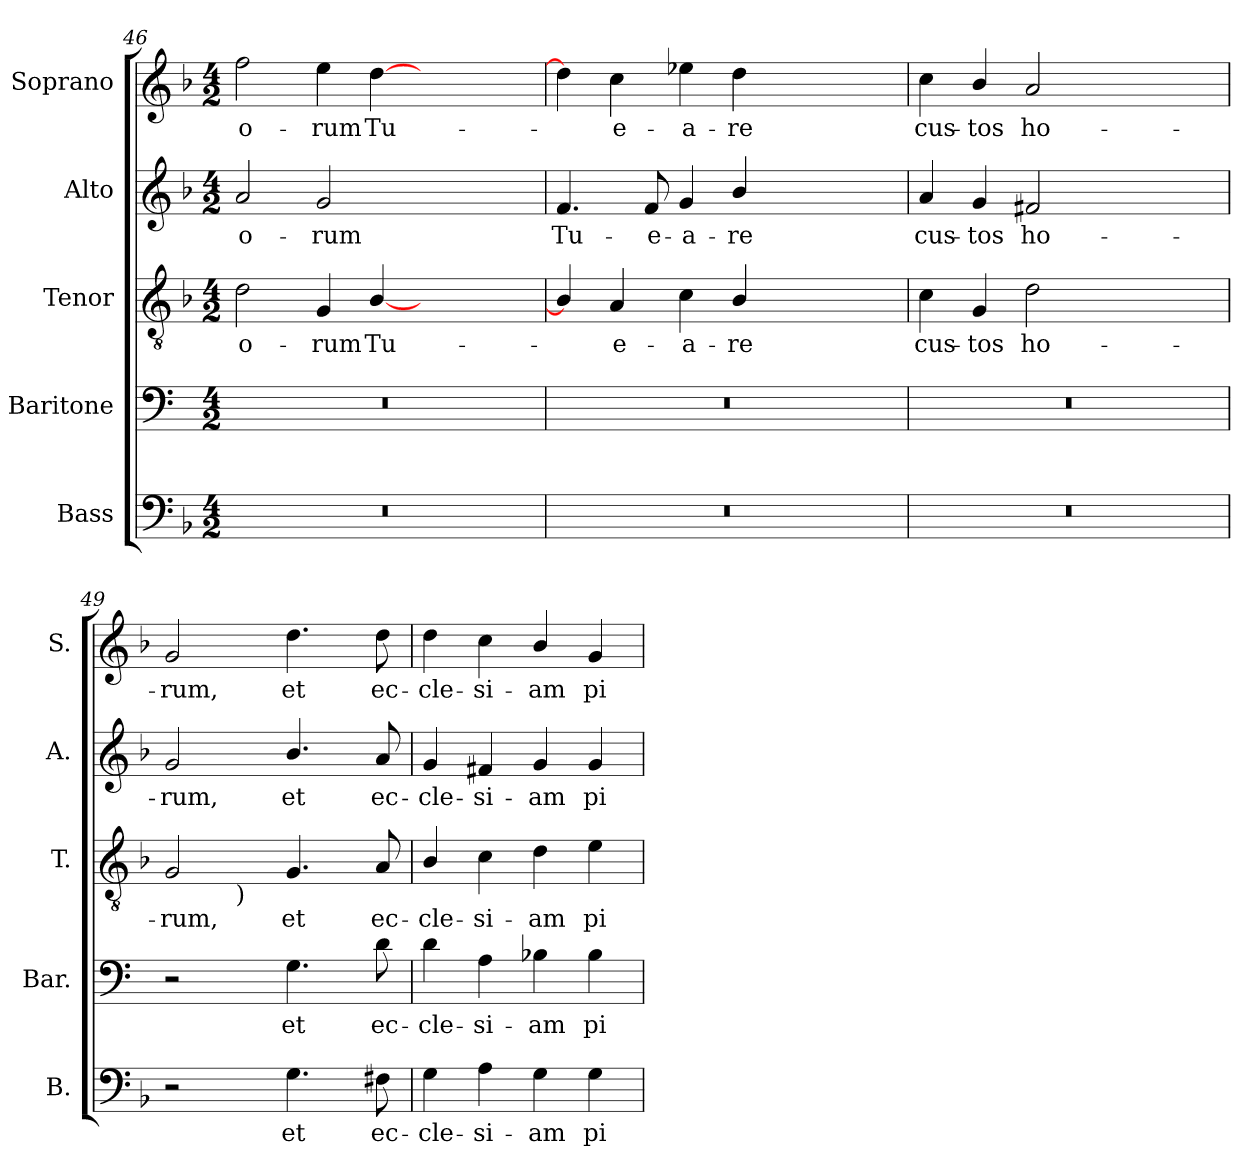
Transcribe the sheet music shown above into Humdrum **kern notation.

**kern	**text	**kern	**text	**kern	**text	**kern	**text	**kern	**text
*part5	*part5	*part4	*part4	*part3	*part3	*part2	*part2	*part1	*part1
*staff5	*staff5	*staff4	*staff4	*staff3	*staff3	*staff2	*staff2	*staff1	*staff1
*I"Bass	*	*I"Baritone	*	*I"Tenor	*	*I"Alto	*	*I"Soprano	*
*I'B.	*	*I'Bar.	*	*I'T.	*	*I'A.	*	*I'S.	*
*clefF4	*	*clefF4	*	*clefGv2	*	*clefG2	*	*clefG2	*
*	*	*	*	*ITrd7c12	*	*	*	*	*
*k[b-]	*	*k[]	*	*k[b-]	*	*k[b-]	*	*k[b-]	*
*F:	*	*C:	*	*F:	*	*F:	*	*F:	*
*M4/2	*	*M4/2	*	*M4/2	*	*M4/2	*	*M4/2	*
=46	=46	=46	=46	=46	=46	=46	=46	=46	=46
!	!	!	!	!	!LO:LY:b:color=#000000	!	!	!	!
!	!	!	!	!	!	!	!LO:LY:b:color=#000000	!	!
!	!	!	!	!	!	!	!	!	!LO:LY:b:color=#000000
0r	.	0r	.	2Di\	-o-	2ai/	-o-	2ffi\	-o-
!	!	!	!	!	!LO:LY:b:color=#000000	!	!	!	!
!	!	!	!	!	!	!	!LO:LY:b:color=#000000	!	!
!	!	!	!	!	!	!	!	!	!LO:LY:b:color=#000000
.	.	.	.	4GGi/	-rum	2gi/	-rum	4eei\	-rum
!	!	!	!	!	!LO:LY:b:color=#000000	!	!	!	!
!	!	!	!	!	!	!	!	!	!LO:LY:b:color=#000000
.	.	.	.	[4BB-i/	Tu-	.	.	[4ddi\	Tu-
.	.	.	.	1ryy	.	1ryy	.	1ryy	.
=47	=47	=47	=47	=47	=47	=47	=47	=47	=47
!	!	!	!	!	!	!	!LO:LY:b:color=#000000	!	!
0r	.	0r	.	4BB-i/]	.	4.fi/	Tu-	4ddi\]	.
!	!	!	!	!	!LO:LY:b:color=#000000	!	!	!	!
!	!	!	!	!	!	!	!	!	!LO:LY:b:color=#000000
.	.	.	.	4AAi/	-e-	.	.	4cci\	-e-
!	!	!	!	!	!	!	!LO:LY:b:color=#000000	!	!
.	.	.	.	.	.	8fi/	-e-	.	.
!	!	!	!	!	!LO:LY:b:color=#000000	!	!	!	!
!	!	!	!	!	!	!	!LO:LY:b:color=#000000	!	!
!	!	!	!	!	!	!	!	!	!LO:LY:b:color=#000000
.	.	.	.	4Ci\	-a-	4gi/	-a-	4ee-Xi\	-a-
!	!	!	!	!	!LO:LY:b:color=#000000	!	!	!	!
!	!	!	!	!	!	!	!LO:LY:b:color=#000000	!	!
!	!	!	!	!	!	!	!	!	!LO:LY:b:color=#000000
.	.	.	.	4BB-i/	-re	4b-i/	-re	4ddi\	-re
.	.	.	.	1ryy	.	1ryy	.	1ryy	.
=48	=48	=48	=48	=48	=48	=48	=48	=48	=48
!	!	!	!	!	!LO:LY:b:color=#000000	!	!	!	!
!	!	!	!	!	!	!	!LO:LY:b:color=#000000	!	!
!	!	!	!	!	!	!	!	!	!LO:LY:b:color=#000000
0r	.	0r	.	4Ci\	cus-	4ai/	cus-	4cci\	cus-
!	!	!	!	!	!LO:LY:b:color=#000000	!	!	!	!
!	!	!	!	!	!	!	!LO:LY:b:color=#000000	!	!
!	!	!	!	!	!	!	!	!	!LO:LY:b:color=#000000
.	.	.	.	4GGi/	-tos	4gi/	-tos	4b-i/	-tos
!	!	!	!	!	!LO:LY:b:color=#000000	!	!	!	!
!	!	!	!	!	!	!	!LO:LY:b:color=#000000	!	!
!	!	!	!	!	!	!	!	!	!LO:LY:b:color=#000000
.	.	.	.	2Di\	ho-	2f#Xi/	ho-	2ai/	ho-
.	.	.	.	1ryy	.	1ryy	.	1ryy	.
=49	=49	=49	=49	=49	=49	=49	=49	=49	=49
!	!	!	!	!	!LO:LY:b:color=#000000	!	!	!	!
!	!	!	!	!	!	!	!LO:LY:b:color=#000000	!	!
!	!	!	!	!	!	!	!	!	!LO:LY:b:color=#000000
*	*	*	*	*^	*	*	*	*	*
2r	.	2r	.	2GGi/	4ryy	-rum,	2gi/	-rum,	2gi/	-rum,
.	.	.	.	.	32ryy	.	.	.	.	.
!	!	!	!	!	!LO:TX:b:t=)	!	!	!	!	!
.	.	.	.	.	2ryy	.	.	.	.	.
!	!LO:LY:b:color=#000000	!	!	!	!	!	!	!	!	!
!	!	!	!LO:LY:b:color=#000000	!	!	!	!	!	!	!
!	!	!	!	!	!	!LO:LY:b:color=#000000	!	!	!	!
!	!	!	!	!	!	!	!	!LO:LY:b:color=#000000	!	!
!	!	!	!	!	!	!	!	!	!	!LO:LY:b:color=#000000
4.Gi\	et	4.Gi\	et	4.GGi/	.	et	4.b-i/	et	4.ddi\	et
.	.	.	.	.	8..ryy	.	.	.	.	.
!	!LO:LY:b:color=#000000	!	!	!	!	!	!	!	!	!
!	!	!	!LO:LY:b:color=#000000	!	!	!	!	!	!	!
!	!	!	!	!	!	!LO:LY:b:color=#000000	!	!	!	!
!	!	!	!	!	!	!	!	!LO:LY:b:color=#000000	!	!
!	!	!	!	!	!	!	!	!	!	!LO:LY:b:color=#000000
8F#Xi\	ec-	8di\	ec-	8AAi/	.	ec-	8ai/	ec-	8ddi\	ec-
*	*	*	*	*v	*v	*	*	*	*	*
=50	=50	=50	=50	=50	=50	=50	=50	=50	=50
*	*	*	*	*^	*	*	*	*	*
!	!LO:LY:b:color=#000000	!	!	!	!	!	!	!	!	!
*	*	*	*	*v	*v	*	*	*	*	*
*	*	*	*	*^	*	*	*	*	*
!	!	!	!LO:LY:b:color=#000000	!	!	!	!	!	!	!
*	*	*	*	*v	*v	*	*	*	*	*
*	*	*	*	*^	*	*	*	*	*
!	!	!	!	!	!	!LO:LY:b:color=#000000	!	!	!	!
*	*	*	*	*v	*v	*	*	*	*	*
*	*	*	*	*^	*	*	*	*	*
!	!	!	!	!	!	!	!	!LO:LY:b:color=#000000	!	!
*	*	*	*	*v	*v	*	*	*	*	*
*	*	*	*	*^	*	*	*	*	*
!	!	!	!	!	!	!	!	!	!	!LO:LY:b:color=#000000
*	*	*	*	*v	*v	*	*	*	*	*
4Gi\	-cle-	4di\	-cle-	4BB-i/	-cle-	4gi/	-cle-	4ddi\	-cle-
!	!LO:LY:b:color=#000000	!	!	!	!	!	!	!	!
!	!	!	!LO:LY:b:color=#000000	!	!	!	!	!	!
!	!	!	!	!	!LO:LY:b:color=#000000	!	!	!	!
!	!	!	!	!	!	!	!LO:LY:b:color=#000000	!	!
!	!	!	!	!	!	!	!	!	!LO:LY:b:color=#000000
4Ai\	-si-	4Ai\	-si-	4Ci\	-si-	4f#Xi/	-si-	4cci\	-si-
!	!LO:LY:b:color=#000000	!	!	!	!	!	!	!	!
!	!	!	!LO:LY:b:color=#000000	!	!	!	!	!	!
!	!	!	!	!	!LO:LY:b:color=#000000	!	!	!	!
!	!	!	!	!	!	!	!LO:LY:b:color=#000000	!	!
!	!	!	!	!	!	!	!	!	!LO:LY:b:color=#000000
4Gi\	-am	4B-i\	-am	4Di\	-am	4gi/	-am	4b-i/	-am
!	!LO:LY:b:color=#000000	!	!	!	!	!	!	!	!
!	!	!	!LO:LY:b:color=#000000	!	!	!	!	!	!
!	!	!	!	!	!LO:LY:b:color=#000000	!	!	!	!
!	!	!	!	!	!	!	!LO:LY:b:color=#000000	!	!
!	!	!	!	!	!	!	!	!	!LO:LY:b:color=#000000
4Gi\	pi-	4B-i\	pi-	4Ei\	pi-	4gi/	pi-	4gi/	pi-
=	=	=	=	=	=	=	=	=	=
*-	*-	*-	*-	*-	*-	*-	*-	*-	*-
